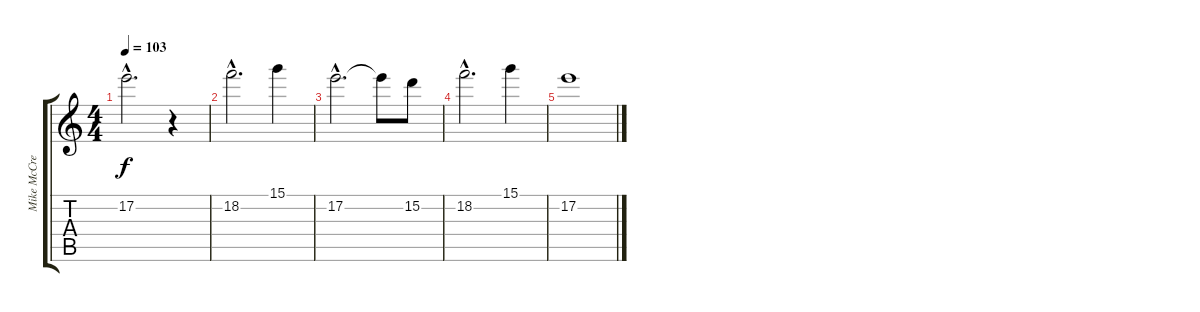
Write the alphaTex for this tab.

\track ("Mike McCready" "Mike McCre") {instrument electricguitarjazz}
\staff {score tabs}
\tuning (E4 B3 G3 D3 A2 E2) {hide}
\ts (4 4)
\tempo 103
\clef g2
\ks c
17.2{hac}.2{d dy f} r.4 |
18.2{hac}.2{d} 15.1.4 |
17.2{hac}.2{d} 17.2{t}.8 15.2.8 |
18.2{hac}.2{d} 15.1.4 |
17.2.1
